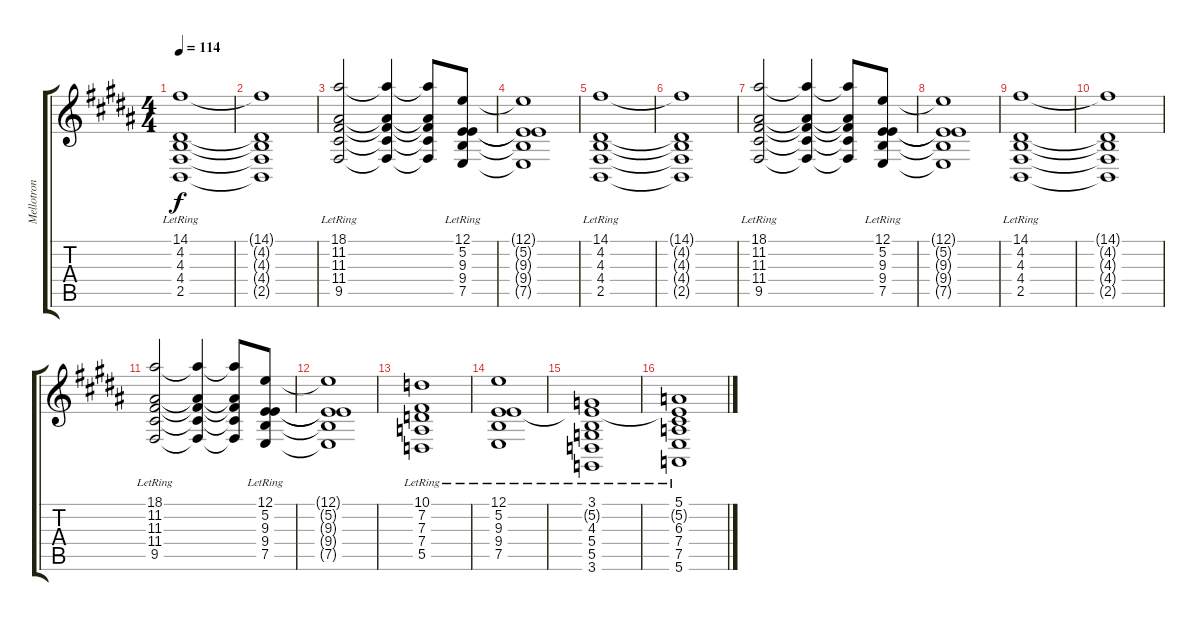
\track ("Mellotron" "Mellotron") {instrument lead6voice}
\staff {score tabs}
\tuning (E4 B3 G3 D3 A2 E2) {hide}
\ts (4 4)
\tempo 114
\clef g2
\ks b
(14.1{lr} 4.2 4.3 4.4 2.5).1{dy f} |
(14.1{t} 4.2{t} 4.3{t} 4.4{t} 2.5{t}).1 |
(18.1 11.2 11.3 11.4{lr} 9.5).2 (18.1{t} 11.2{t} 11.3{t} 11.4{t} 9.5{t}).4 (18.1{t} 11.2{t} 11.3{t} 11.4{t} 9.5{t}).8 (12.1 5.2 9.3 9.4{lr} 7.5).8 |
(12.1{t} 5.2{t} 9.3{t} 9.4{t} 7.5{t}).1 |
(14.1{lr} 4.2 4.3 4.4 2.5).1 |
(14.1{t} 4.2{t} 4.3{t} 4.4{t} 2.5{t}).1 |
(18.1 11.2 11.3 11.4{lr} 9.5).2 (18.1{t} 11.2{t} 11.3{t} 11.4{t} 9.5{t}).4 (18.1{t} 11.2{t} 11.3{t} 11.4{t} 9.5{t}).8 (12.1 5.2 9.3 9.4{lr} 7.5).8 |
(12.1{t} 5.2{t} 9.3{t} 9.4{t} 7.5{t}).1 |
(14.1{lr} 4.2 4.3 4.4 2.5).1 |
(14.1{t} 4.2{t} 4.3{t} 4.4{t} 2.5{t}).1 |
(18.1 11.2 11.3 11.4{lr} 9.5).2 (18.1{t} 11.2{t} 11.3{t} 11.4{t} 9.5{t}).4 (18.1{t} 11.2{t} 11.3{t} 11.4{t} 9.5{t}).8 (12.1 5.2 9.3 9.4{lr} 7.5).8 |
(12.1{t} 5.2{t} 9.3{t} 9.4{t} 7.5{t}).1 |
(10.1{lr} 7.2 7.3 7.4 5.5).1 |
(12.1 5.2 9.3 9.4{lr} 7.5).1 |
(3.1 5.2{t} 4.3{lr} 5.4 5.5 3.6).1 |
(5.1 5.2{t} 6.3{lr} 7.4 7.5 5.6).1
